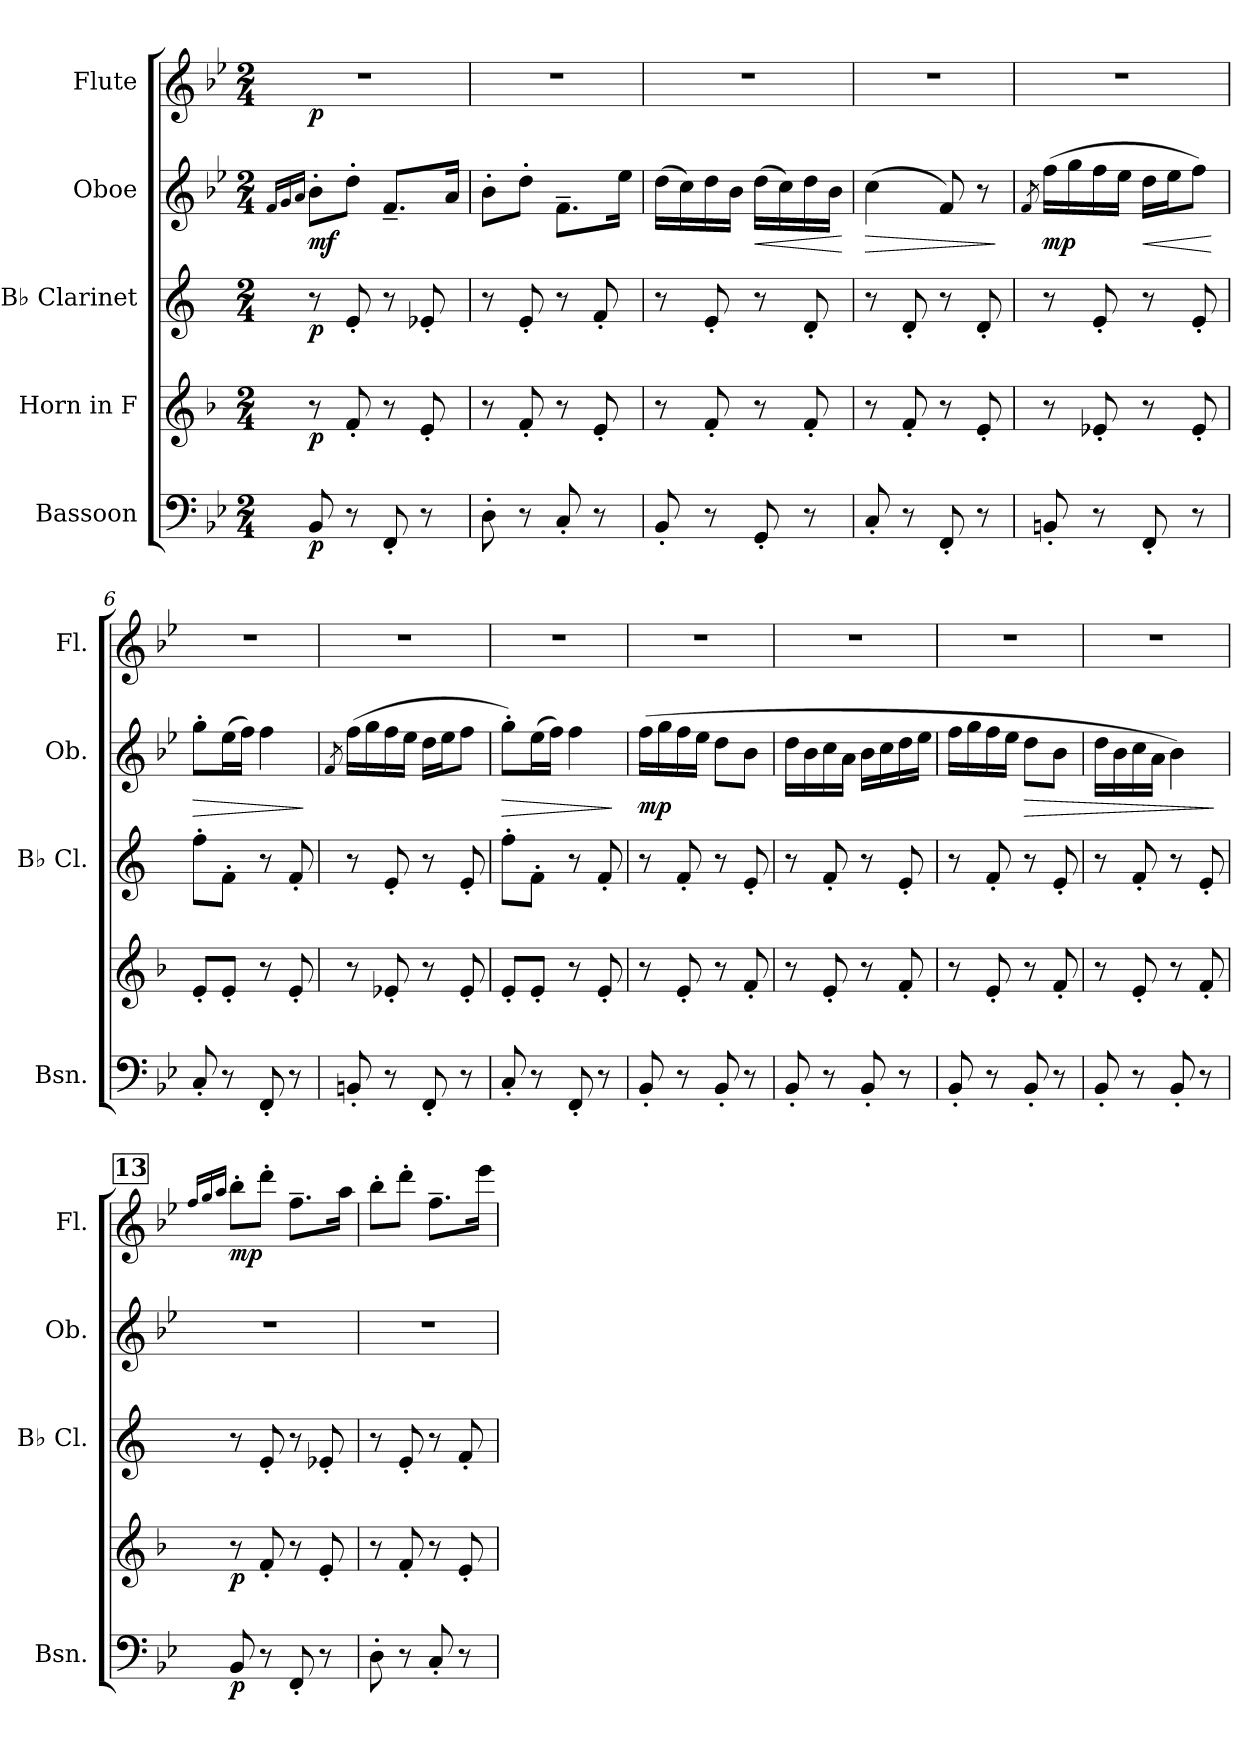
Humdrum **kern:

**kern	**dynam	**kern	**dynam	**kern	**dynam	**kern	**dynam	**kern	**dynam
*part5	*part5	*part4	*part4	*part3	*part3	*part2	*part2	*part1	*part1
*staff5	*staff5	*staff4	*staff4	*staff3	*staff3	*staff2	*staff2	*staff1	*staff1
*I"Bassoon	*	*I"Horn in F	*	*I"B♭ Clarinet	*	*I"Oboe	*	*I"Flute	*
*I'Bsn.	*	*	*	*I'B♭ Cl.	*	*I'Ob.	*	*I'Fl.	*
*clefF4	*	*clefG2	*	*clefG2	*	*clefG2	*	*clefG2	*
*	*	*ITrd4c7	*	*ITrd1c2	*	*	*	*	*
*k[b-e-]	*	*k[b-e-]	*	*k[b-e-]	*	*k[b-e-]	*	*k[b-e-]	*
*M2/4	*	*M2/4	*	*M2/4	*	*M2/4	*	*M2/4	*
*MM76	*	*MM76	*	*MM76	*	*MM76	*	*MM76	*
=1	=1	=1	=1	=1	=1	=1	=1	=1	=1
.	.	.	.	.	.	16qf/LL	.	.	.
.	.	.	.	.	.	16qg/	.	.	.
.	.	.	.	.	.	16qa/JJ	.	.	.
!	!LO:DY:b	!	!LO:DY:b	!	!LO:DY:b	!	!LO:DY:b	!	!LO:DY:b
8BB-/	p	8r	p	8r	p	8b-'\L	mf	2r	p
8r	.	8B-'/	.	8d'/	.	8dd'\J	.	.	.
8FF'/	.	8r	.	8r	.	8.f~/L	.	.	.
8r	.	8A'/	.	8d-X'/	.	.	.	.	.
.	.	.	.	.	.	16a/Jk	.	.	.
=2	=2	=2	=2	=2	=2	=2	=2	=2	=2
8D'\	.	8r	.	8r	.	8b-'\L	.	2r	.
8r	.	8B-'/	.	8d'/	.	8dd'\J	.	.	.
8C'/	.	8r	.	8r	.	8.f~\L	.	.	.
8r	.	8A'/	.	8e-'/	.	.	.	.	.
.	.	.	.	.	.	16ee-\Jk	.	.	.
=3	=3	=3	=3	=3	=3	=3	=3	=3	=3
8BB-'/	.	8r	.	8r	.	(16dd\LL	.	2r	.
.	.	.	.	.	.	16cc\)	.	.	.
8r	.	8B-'/	.	8d'/	.	16dd\	.	.	.
.	.	.	.	.	.	16b-\JJ	.	.	.
!	!	!	!	!	!	!	!LO:HP:b	!	!
8GG'/	.	8r	.	8r	.	(16dd\LL	<	.	.
.	.	.	.	.	.	16cc\)	.	.	.
8r	.	8B-'/	.	8c'/	.	16dd\	.	.	.
.	.	.	.	.	.	16b-\JJ	.	.	.
.	.	.	.	.	.	.	[	.	.
=4	=4	=4	=4	=4	=4	=4	=4	=4	=4
!	!	!	!	!	!	!	!LO:HP:b	!	!
8C'/	.	8r	.	8r	.	(4cc\	>	2r	.
8r	.	8B-'/	.	8c'/	.	.	.	.	.
8FF'/	.	8r	.	8r	.	8f/)	.	.	.
8r	.	8A'/	.	8c'/	.	8r	.	.	.
.	.	.	.	.	.	.	]	.	.
=5	=5	=5	=5	=5	=5	=5	=5	=5	=5
.	.	.	.	.	.	8qf/	.	.	.
!	!	!	!	!	!	!	!LO:DY:b	!	!
8BBn'/	.	8r	.	8r	.	(16ff\LL	mp	2r	.
.	.	.	.	.	.	16gg\	.	.	.
8r	.	8A-X'/	.	8d'/	.	16ff\	.	.	.
.	.	.	.	.	.	16ee-\JJ	.	.	.
!	!	!	!	!	!	!	!LO:HP:b	!	!
8FF'/	.	8r	.	8r	.	16dd\LL	<	.	.
.	.	.	.	.	.	16ee-\J	.	.	.
8r	.	8A-'/	.	8d'/	.	8ff\J)	.	.	.
.	.	.	.	.	.	.	[	.	.
!!LO:LB:g=z
=6	=6	=6	=6	=6	=6	=6	=6	=6	=6
!	!	!	!	!	!	!	!LO:HP:b	!	!
8C'/	.	8A'/L	.	8ee-'\L	.	8gg'\L	>	2r	.
8r	.	8A'/J	.	8e-'\J	.	(16ee-\L	.	.	.
.	.	.	.	.	.	16ff\JJ)	.	.	.
8FF'/	.	8r	.	8r	.	4ff\	.	.	.
8r	.	8A'/	.	8e-'/	.	.	.	.	.
.	.	.	.	.	.	.	]	.	.
=7	=7	=7	=7	=7	=7	=7	=7	=7	=7
.	.	.	.	.	.	8qf/	.	.	.
8BBn'/	.	8r	.	8r	.	(16ff\LL	.	2r	.
.	.	.	.	.	.	16gg\	.	.	.
8r	.	8A-X'/	.	8d'/	.	16ff\	.	.	.
.	.	.	.	.	.	16ee-\JJ	.	.	.
8FF'/	.	8r	.	8r	.	16dd\LL	.	.	.
.	.	.	.	.	.	16ee-\J	.	.	.
8r	.	8A-'/	.	8d'/	.	8ff\J	.	.	.
=8	=8	=8	=8	=8	=8	=8	=8	=8	=8
!	!	!	!	!	!	!	!LO:HP:b	!	!
8C'/	.	8A'/L	.	8ee-'\L	.	8gg'\L)	>	2r	.
8r	.	8A'/J	.	8e-'\J	.	(16ee-\L	.	.	.
.	.	.	.	.	.	16ff\JJ)	.	.	.
8FF'/	.	8r	.	8r	.	4ff\	.	.	.
8r	.	8A'/	.	8e-'/	.	.	.	.	.
.	.	.	.	.	.	.	]	.	.
=9	=9	=9	=9	=9	=9	=9	=9	=9	=9
!	!	!	!	!	!	!	!LO:DY:b	!	!
8BB-'/	.	8r	.	8r	.	(16ff\LL	mp	2r	.
.	.	.	.	.	.	16gg\	.	.	.
8r	.	8A'/	.	8e-'/	.	16ff\	.	.	.
.	.	.	.	.	.	16ee-\JJ	.	.	.
8BB-'/	.	8r	.	8r	.	8dd\L	.	.	.
8r	.	8B-'/	.	8d'/	.	8b-\J	.	.	.
=10	=10	=10	=10	=10	=10	=10	=10	=10	=10
8BB-'/	.	8r	.	8r	.	16dd\LL	.	2r	.
.	.	.	.	.	.	16b-\	.	.	.
8r	.	8A'/	.	8e-'/	.	16cc\	.	.	.
.	.	.	.	.	.	16a\JJ	.	.	.
8BB-'/	.	8r	.	8r	.	16b-\LL	.	.	.
.	.	.	.	.	.	16cc\	.	.	.
8r	.	8B-'/	.	8d'/	.	16dd\	.	.	.
.	.	.	.	.	.	16ee-\JJ	.	.	.
!!LO:PB:g=z
=11	=11	=11	=11	=11	=11	=11	=11	=11	=11
8BB-'/	.	8r	.	8r	.	16ff\LL	.	2r	.
.	.	.	.	.	.	16gg\	.	.	.
8r	.	8A'/	.	8e-'/	.	16ff\	.	.	.
.	.	.	.	.	.	16ee-\JJ	.	.	.
!	!	!	!	!	!	!	!LO:HP:b	!	!
8BB-'/	.	8r	.	8r	.	8dd\L	>	.	.
8r	.	8B-'/	.	8d'/	.	8b-\J	.	.	.
=12	=12	=12	=12	=12	=12	=12	=12	=12	=12
8BB-'/	.	8r	.	8r	.	16dd\LL	.	2r	.
.	.	.	.	.	.	16b-\	.	.	.
8r	.	8A'/	.	8e-'/	.	16cc\	.	.	.
.	.	.	.	.	.	16a\JJ	.	.	.
8BB-'/	.	8r	.	8r	.	4b-\)	.	.	.
8r	.	8B-'/	.	8d'/	.	.	.	.	.
.	.	.	.	.	.	.	]	.	.
!!LO:REH:place=s1:a:B:fs=14:t=13
=13	=13	=13	=13	=13	=13	=13	=13	=13	=13
.	.	.	.	.	.	.	.	16qff/LL	.
.	.	.	.	.	.	.	.	16qgg/	.
.	.	.	.	.	.	.	.	16qaa/JJ	.
!	!LO:DY:b	!	!LO:DY:b	!	!	!	!	!	!LO:DY:b
8BB-/	p	8r	p	8r	.	2r	.	8bb-'\L	mp
8r	.	8B-'/	.	8d'/	.	.	.	8ddd'\J	.
8FF'/	.	8r	.	8r	.	.	.	8.ff~\L	.
8r	.	8A'/	.	8d-X'/	.	.	.	.	.
.	.	.	.	.	.	.	.	16aa\Jk	.
=14	=14	=14	=14	=14	=14	=14	=14	=14	=14
8D'\	.	8r	.	8r	.	2r	.	8bb-'\L	.
8r	.	8B-'/	.	8d'/	.	.	.	8ddd'\J	.
8C'/	.	8r	.	8r	.	.	.	8.ff~\L	.
8r	.	8A'/	.	8e-'/	.	.	.	.	.
.	.	.	.	.	.	.	.	16eee-\Jk	.
=	=	=	=	=	=	=	=	=	=
*-	*-	*-	*-	*-	*-	*-	*-	*-	*-
